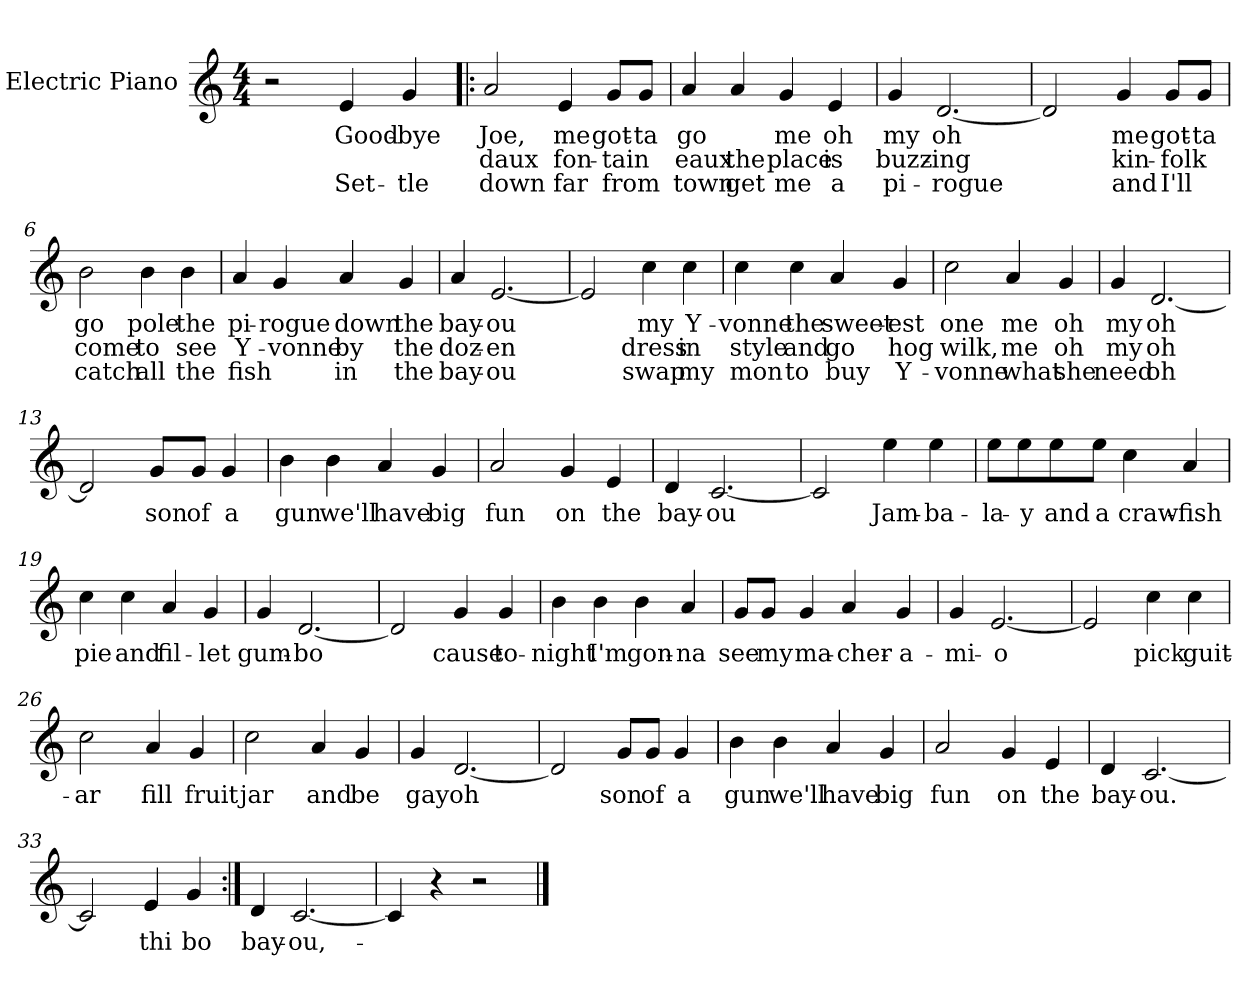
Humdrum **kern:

**kern	**text	**text	**text
*part1	*part1	*part1	*part1
*staff1	*staff1	*staff1	*staff1
*I"Electric Piano	*	*	*
*I'E.Pno	*	*	*
*clefG2	*	*	*
*k[]	*	*	*
*C:	*	*	*
*M4/4	*	*	*
=1	=1	=1	=1
2r	.	.	.
4e/	Good-	.	Set-
4g/	-bye	.	-tle
=2!|:	=2!|:	=2!|:	=2!|:
2a/	Joe,	daux	down
4e/	me	fon-	far
8g/L	got-	-tain	from
8g/J	-ta	.	.
=3	=3	=3	=3
4a/	go	eaux	town
4a/	.	the	get
4g/	me	place	me
4e/	oh	is	a
=4	=4	=4	=4
4g/	my	buzz-	pi-
[2.d/	oh	-ing	-rogue
!!LO:LB:g=z
=5	=5	=5	=5
2d/]	.	.	.
4g/	me	kin-	and
8g/L	got-	folk	I'll
8g/J	-ta	.	.
=6	=6	=6	=6
2b\	go	come	catch
4b\	pole	to	all
4b\	the	see	the
=7	=7	=7	=7
4a/	pi-	Y-	fish
4g/	-rogue	-vonne	.
4a/	down	by	in
4g/	the	the	the
=8	=8	=8	=8
4a/	bay-	doz-	bay-
[2.e/	-ou	-en	-ou
=9	=9	=9	=9
2e/]	.	.	.
4cc\	my	dress	swap
4cc\	Y-	in	my
!!LO:LB:g=z
=10	=10	=10	=10
4cc\	-vonne	style	mon
4cc\	the	and	to
4a/	sweet-	go	buy
4g/	-est	hog	Y-
=11	=11	=11	=11
2cc\	one	wilk,	-vonne
4a/	me	me	what
4g/	oh	oh	she
=12	=12	=12	=12
4g/	my	my	need
[2.d/	oh	oh	oh
=13	=13	=13	=13
2d/]	.	.	.
8g/L	son	.	.
8g/J	of	.	.
4g/	a	.	.
!!LO:LB:g=z
=14	=14	=14	=14
4b\	gun	.	.
4b\	we'll	.	.
4a/	have	.	.
4g/	big	.	.
=15	=15	=15	=15
2a/	fun	.	.
4g/	on	.	.
4e/	the	.	.
=16	=16	=16	=16
4d/	bay-	.	.
[2.c/	-ou	.	.
=17	=17	=17	=17
2c/]	.	.	.
4ee\	Jam-	.	.
4ee\	-ba-	.	.
=18	=18	=18	=18
8ee\L	-la-	.	.
8ee\	-y	.	.
8ee\	and	.	.
8ee\J	a	.	.
4cc\	craw-	.	.
4a/	-fish	.	.
!!LO:LB:g=z
=19	=19	=19	=19
4cc\	pie	.	.
4cc\	and	.	.
4a/	fil-	.	.
4g/	-let	.	.
=20	=20	=20	=20
4g/	gum-	.	.
[2.d/	-bo	.	.
=21	=21	=21	=21
2d/]	.	.	.
4g/	cause	.	.
4g/	to-	.	.
=22	=22	=22	=22
4b\	-night	.	.
4b\	I'm	.	.
4b\	gon-	.	.
4a/	-na	.	.
=23	=23	=23	=23
8g/L	see	.	.
8g/J	my	.	.
4g/	ma-	.	.
4a/	-cher-	.	.
4g/	-a-	.	.
!!LO:LB:g=z
=24	=24	=24	=24
4g/	-mi-	.	.
[2.e/	-o	.	.
=25	=25	=25	=25
2e/]	.	.	.
4cc\	pick	.	.
4cc\	guit-	.	.
=26	=26	=26	=26
2cc\	-ar	.	.
4a/	fill	.	.
4g/	fruit	.	.
=27	=27	=27	=27
2cc\	jar	.	.
4a/	and	.	.
4g/	be	.	.
=28	=28	=28	=28
4g/	gay	.	.
[2.d/	oh	.	.
=29	=29	=29	=29
2d/]	.	.	.
8g/L	son	.	.
8g/J	of	.	.
4g/	a	.	.
!!LO:LB:g=z
=30	=30	=30	=30
4b\	gun	.	.
4b\	we'll	.	.
4a/	have	.	.
4g/	big	.	.
=31	=31	=31	=31
2a/	fun	.	.
4g/	on	.	.
4e/	the	.	.
=32	=32	=32	=32
4d/	bay-	.	.
[2.c/	-ou.	.	.
=33	=33	=33	=33
2c/]	.	.	.
4e/	thi	.	.
4g/	-bo	.	.
=34:|!	=34:|!	=34:|!	=34:|!
4d/	bay-	.	.
[2.c/	-ou,-	.	.
=35	=35	=35	=35
4c/]	.	.	.
4r	.	.	.
2r	.	.	.
==	==	==	==
*-	*-	*-	*-
